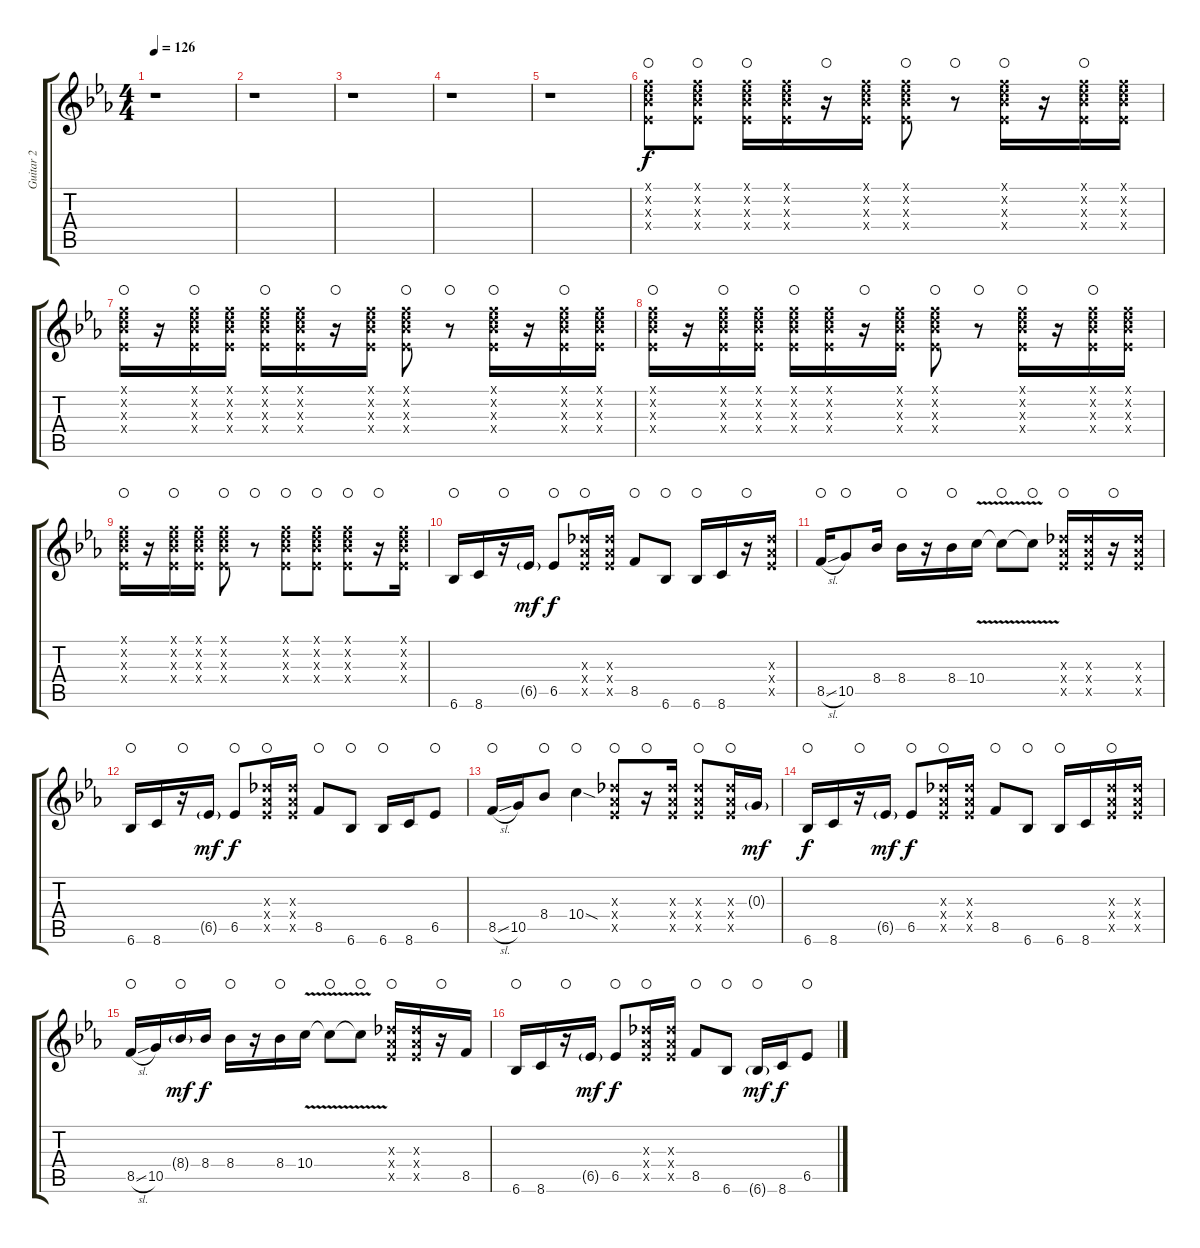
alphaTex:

\track ("Guitar 2" "Guitar 2") {instrument distortionguitar}
\staff {score tabs}
\tuning (E4 B3 G3 D3 A2 E2) {hide}
\ts (4 4)
\tempo 126
\clef g2
\ks eb
r.1{dy f instrument distortionguitar} |
r.1 |
r.1 |
r.1 |
r.1 |
(1.1{x} 3.2{x} 3.3{x} 1.4{x}).8{waho} (1.1{x} 3.2{x} 3.3{x} 1.4{x}).8{waho} (1.1{x} 3.2{x} 3.3{x} 1.4{x}).16{waho} (1.1{x} 3.2{x} 3.3{x} 1.4{x}).16 r.16{waho} (1.1{x} 3.2{x} 3.3{x} 1.4{x}).16 (1.1{x} 3.2{x} 3.3{x} 1.4{x}).8{waho} r.8{waho} (1.1{x} 3.2{x} 3.3{x} 1.4{x}).16{waho} r.16 (1.1{x} 3.2{x} 3.3{x} 1.4{x}).16{waho} (1.1{x} 3.2{x} 3.3{x} 1.4{x}).16 |
(1.1{x} 3.2{x} 3.3{x} 1.4{x}).16{waho} r.16 (1.1{x} 3.2{x} 3.3{x} 1.4{x}).16{waho} (1.1{x} 3.2{x} 3.3{x} 1.4{x}).16 (1.1{x} 3.2{x} 3.3{x} 1.4{x}).16{waho} (1.1{x} 3.2{x} 3.3{x} 1.4{x}).16 r.16{waho} (1.1{x} 3.2{x} 3.3{x} 1.4{x}).16 (1.1{x} 3.2{x} 3.3{x} 1.4{x}).8{waho} r.8{waho} (1.1{x} 3.2{x} 3.3{x} 1.4{x}).16{waho} r.16 (1.1{x} 3.2{x} 3.3{x} 1.4{x}).16{waho} (1.1{x} 3.2{x} 3.3{x} 1.4{x}).16 |
(1.1{x} 3.2{x} 3.3{x} 1.4{x}).16{waho} r.16 (1.1{x} 3.2{x} 3.3{x} 1.4{x}).16{waho} (1.1{x} 3.2{x} 3.3{x} 1.4{x}).16 (1.1{x} 3.2{x} 3.3{x} 1.4{x}).16{waho} (1.1{x} 3.2{x} 3.3{x} 1.4{x}).16 r.16{waho} (1.1{x} 3.2{x} 3.3{x} 1.4{x}).16 (1.1{x} 3.2{x} 3.3{x} 1.4{x}).8{waho} r.8{waho} (1.1{x} 3.2{x} 3.3{x} 1.4{x}).16{waho} r.16 (1.1{x} 3.2{x} 3.3{x} 1.4{x}).16{waho} (1.1{x} 3.2{x} 3.3{x} 1.4{x}).16 |
(1.1{x} 3.2{x} 3.3{x} 1.4{x}).16{waho} r.16 (1.1{x} 3.2{x} 3.3{x} 1.4{x}).16{waho} (1.1{x} 3.2{x} 3.3{x} 1.4{x}).16 (1.1{x} 3.2{x} 3.3{x} 1.4{x}).8{waho} r.8{waho} (1.1{x} 3.2{x} 3.3{x} 1.4{x}).8{waho} (1.1{x} 3.2{x} 3.3{x} 1.4{x}).8{waho} (1.1{x} 3.2{x} 3.3{x} 1.4{x}).8{waho} r.16{waho} (1.1{x} 3.2{x} 3.3{x} 1.4{x}).16 |
6.6.16{waho} 8.6.16 r.16{waho} 6.5{g}.16{dy mf} 6.5.8{dy f waho} (6.3{x} 6.4{x} 6.5{x}).16{waho} (6.3{x} 6.4{x} 6.5{x}).16 8.5.8{waho} 6.6.8{waho} 6.6.16{waho} 8.6.16 r.16{waho} (6.3{x} 6.4{x} 6.5{x}).16 |
8.5{sl}.16{waho} 10.5.8{waho} 8.4.16 8.4.16{waho} r.16 8.4.16{waho} 10.4{v}.16 10.4{v t}.8{waho} 10.4{v t}.8{waho} (6.3{x} 6.4{x} 6.5{x}).16{waho} (6.3{x} 6.4{x} 6.5{x}).16 r.16{waho} (6.3{x} 6.4{x} 6.5{x}).16 |
6.6.16{waho} 8.6.16 r.16{waho} 6.5{g}.16{dy mf} 6.5.8{dy f waho} (6.3{x} 6.4{x} 6.5{x}).16{waho} (6.3{x} 6.4{x} 6.5{x}).16 8.5.8{waho} 6.6.8{waho} 6.6.16{waho} 8.6.16 6.5.8{waho} |
8.5{sl}.16{waho} 10.5.16 8.4.8{waho} 10.4{sod}.4{waho} (6.3{x} 6.4{x} 6.5{x}).8{waho} r.16{waho} (6.3{x} 6.4{x} 6.5{x}).16 (6.3{x} 6.4{x} 6.5{x}).8{waho} (6.3{x} 6.4{x} 6.5{x}).16{waho} 0.3{g}.16{dy mf} |
6.6.16{dy f waho} 8.6.16 r.16{waho} 6.5{g}.16{dy mf} 6.5.8{dy f waho} (6.3{x} 6.4{x} 6.5{x}).16{waho} (6.3{x} 6.4{x} 6.5{x}).16 8.5.8{waho} 6.6.8{waho} 6.6.16{waho} 8.6.16 (6.3{x} 6.4{x} 6.5{x}).16{waho} (6.3{x} 6.4{x} 6.5{x}).16 |
8.5{sl}.16{waho} 10.5.16 8.4{g}.16{dy mf waho} 8.4.16{dy f} 8.4.16{waho} r.16 8.4.16{waho} 10.4{v}.16 10.4{v t}.8{waho} 10.4{v t}.8{waho} (6.3{x} 6.4{x} 6.5{x}).16{waho} (6.3{x} 6.4{x} 6.5{x}).16 r.16{waho} 8.5.16 |
6.6.16{waho} 8.6.16 r.16{waho} 6.5{g}.16{dy mf} 6.5.8{dy f waho} (6.3{x} 6.4{x} 6.5{x}).16{waho} (6.3{x} 6.4{x} 6.5{x}).16 8.5.8{waho} 6.6.8{waho} 6.6{g}.16{dy mf waho} 8.6.16{dy f} 6.5.8{waho}
